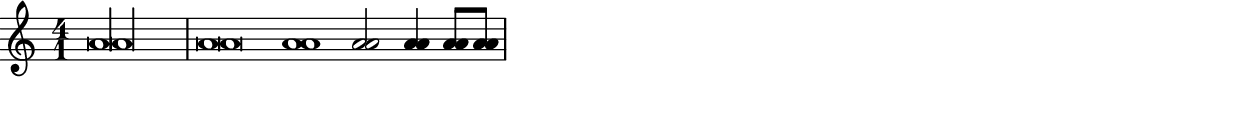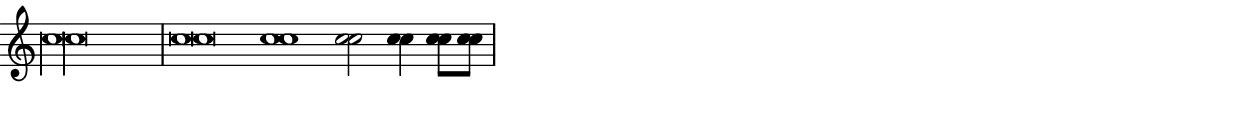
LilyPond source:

%% Generated by lilypond-book
%% Options: [exampleindent=10.16\mm,indent=0\mm,line-width=160\mm,paper-height=845.047\pt,paper-width=597.508\pt,papersize='(cons (* 597.508 pt) (* 845.047 pt))]
\include "lilypond-book-preamble.ly"


% ****************************************************************
% Start cut-&-pastable-section
% ****************************************************************

#(ly:set-option 'eps-box-padding 3.000000)



\paper {
  #(set-paper-size '(cons (* 597.508 pt) (* 845.047 pt)))
  indent = 0\mm
  line-width = 160\mm
  % offset the left padding, also add 1mm as lilypond creates cropped
  % images with a little space on the right
  line-width = #(- line-width (* mm  3.000000) (* mm 1))
}

\layout {
  
}




% ****************************************************************
% ly snippet:
% ****************************************************************
\sourcefilename "/lilypond-2.25.21/input/regression/monochords.ly"
\sourcefileline 0
\version "2.19.21"

\header { texidoc = "
Whole notes in a monochord must be properly offset so that the heads just
touch each other.  On the other hand, a stem should touch both notes.
" }

\relative {
  \time 4/1
  <a' a>\longa \breve 1 2 4 8 8 \break
  <c c>\longa \breve 1 2 4 8 8
}

\paper {
  ragged-right = ##t
}



% ****************************************************************
% end ly snippet
% ****************************************************************
